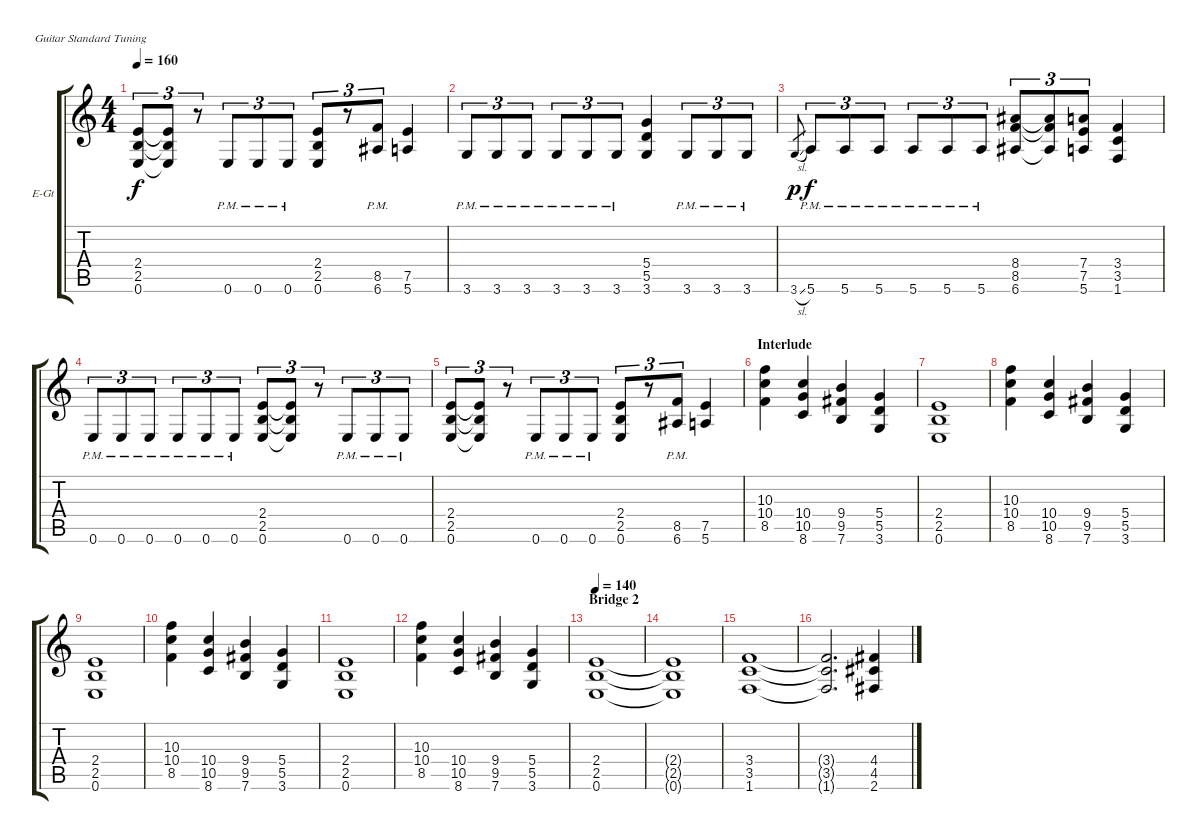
\bracketExtendMode groupsimilarinstruments
\firstSystemTrackNameOrientation horizontal
\otherSystemsTrackNameOrientation horizontal
\track ("Rhythm" "E-Gt") {instrument distortionguitar}
\staff {score tabs}
\tuning (E4 B3 G3 D3 A2 E2)
\ts (4 4)
\tempo 160
\clef g2
\ks c
(2.4 2.5 0.6).8{tu (3 2) dy f} (2.4{t} 2.5{t} 0.6{t}).8{tu (3 2)} r.8{tu (3 2)} 0.6{pm}.8{tu (3 2)} 0.6{pm}.8{tu (3 2)} 0.6{pm}.8{tu (3 2)} (2.4 2.5 0.6).8{tu (3 2)} r.8{tu (3 2)} (8.5{pm} 6.6{pm}).8{tu (3 2)} (7.5 5.6).4 |
3.6{pm}.8{tu (3 2)} 3.6{pm}.8{tu (3 2)} 3.6{pm}.8{tu (3 2)} 3.6{pm}.8{tu (3 2)} 3.6{pm}.8{tu (3 2)} 3.6{pm}.8{tu (3 2)} (5.4 5.5 3.6).4 3.6{pm}.8{tu (3 2)} 3.6{pm}.8{tu (3 2)} 3.6{pm}.8{tu (3 2)} |
3.6{sl}.8{gr dy p} 5.6{pm}.8{tu (3 2) dy f} 5.6{pm}.8{tu (3 2)} 5.6{pm}.8{tu (3 2)} 5.6{pm}.8{tu (3 2)} 5.6{pm}.8{tu (3 2)} 5.6{pm}.8{tu (3 2)} (8.4 8.5 6.6).8{tu (3 2)} (8.4{t} 8.5{t} 6.6{t}).8{tu (3 2)} (7.4 7.5 5.6).8{tu (3 2)} (3.4 3.5 1.6).4 |
0.6{pm}.8{tu (3 2)} 0.6{pm}.8{tu (3 2)} 0.6{pm}.8{tu (3 2)} 0.6{pm}.8{tu (3 2)} 0.6{pm}.8{tu (3 2)} 0.6{pm}.8{tu (3 2)} (2.4 2.5 0.6).8{tu (3 2)} (2.4{t} 2.5{t} 0.6{t}).8{tu (3 2)} r.8{tu (3 2)} 0.6{pm}.8{tu (3 2)} 0.6{pm}.8{tu (3 2)} 0.6{pm}.8{tu (3 2)} |
(2.4 2.5 0.6).8{tu (3 2)} (2.4{t} 2.5{t} 0.6{t}).8{tu (3 2)} r.8{tu (3 2)} 0.6{pm}.8{tu (3 2)} 0.6{pm}.8{tu (3 2)} 0.6{pm}.8{tu (3 2)} (2.4 2.5 0.6).8{tu (3 2)} r.8{tu (3 2)} (8.5{pm} 6.6{pm}).8{tu (3 2)} (7.5 5.6).4 |
\section ("" "Interlude")
(10.3 10.4 8.5).4 (10.4 10.5 8.6).4 (9.4 9.5 7.6).4 (5.4 5.5 3.6).4 |
(2.4 2.5 0.6).1 |
(10.3 10.4 8.5).4 (10.4 10.5 8.6).4 (9.4 9.5 7.6).4 (5.4 5.5 3.6).4 |
(2.4 2.5 0.6).1 |
(10.3 10.4 8.5).4 (10.4 10.5 8.6).4 (9.4 9.5 7.6).4 (5.4 5.5 3.6).4 |
(2.4 2.5 0.6).1 |
(10.3 10.4 8.5).4 (10.4 10.5 8.6).4 (9.4 9.5 7.6).4 (5.4 5.5 3.6).4 |
\section ("" "Bridge 2")
\tempo 140
(2.4 2.5 0.6).1 |
(0.6{t} 2.5{t} 2.4{t}).1 |
(1.6 3.5 3.4).1 |
(3.4{t} 3.5{t} 1.6{t}).2{d} (2.6 4.5 4.4).4
